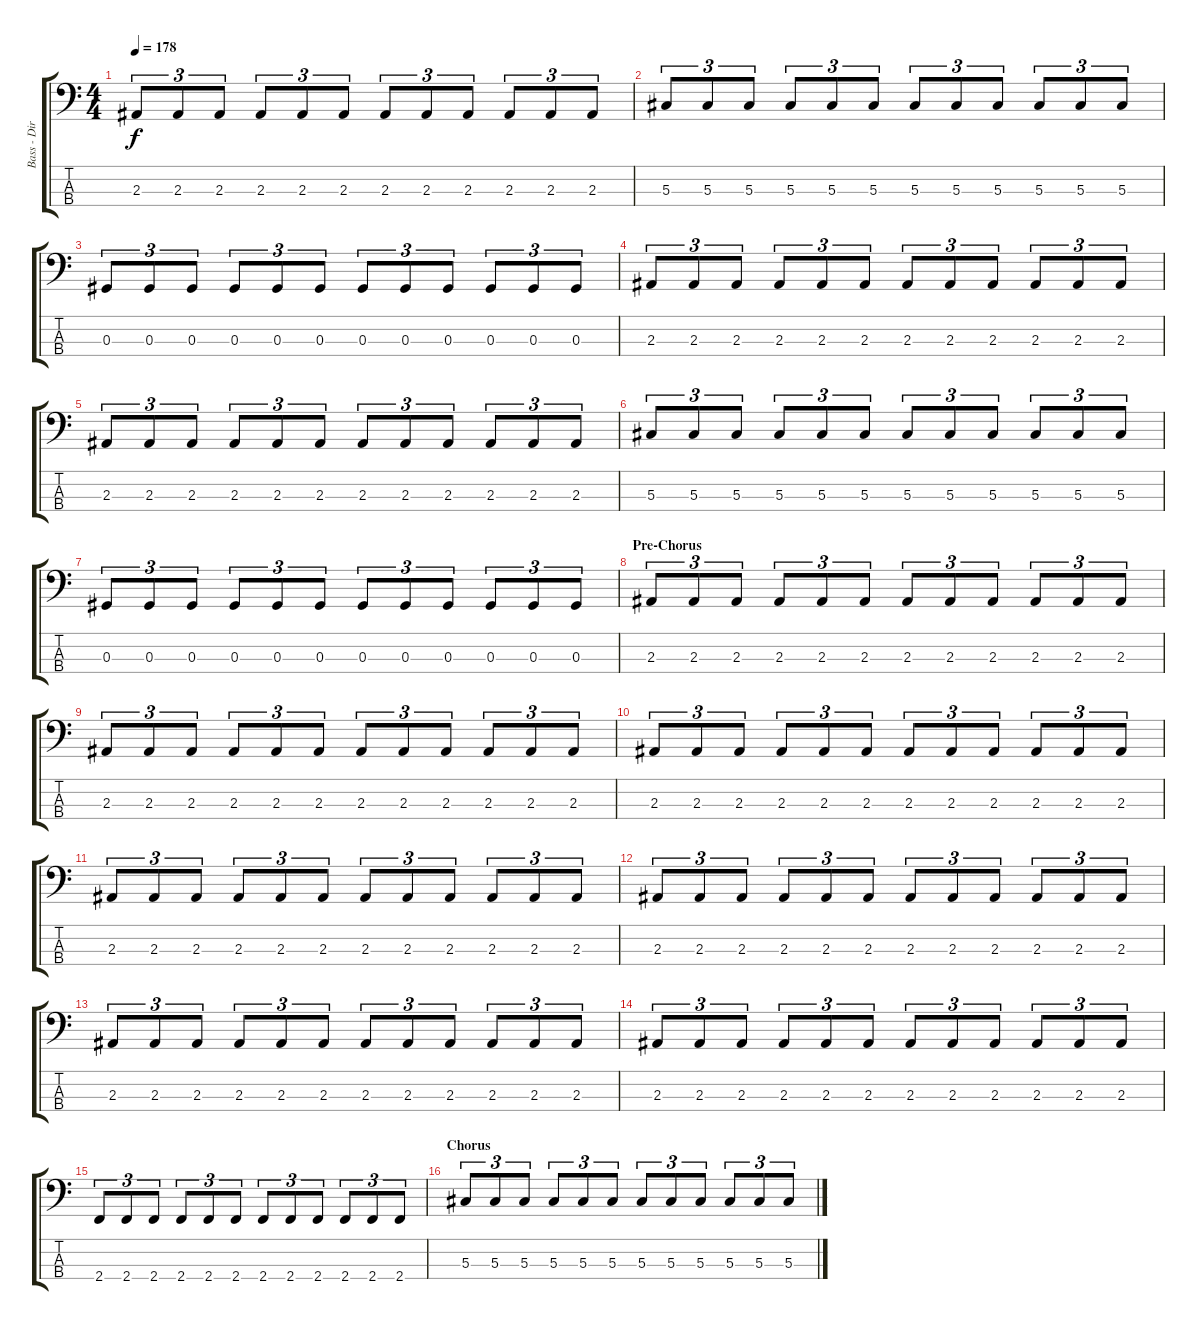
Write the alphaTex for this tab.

\track ("Bass - Dirk Schlächter" "Bass - Dir") {instrument electricbassfinger}
\staff {score tabs}
\tuning (Gb2 Db2 Ab1 Eb1) {hide}
\ts (4 4)
\tempo 178
\clef f4
\ks c
2.3.8{tu (3 2) dy f} 2.3.8{tu (3 2)} 2.3.8{tu (3 2)} 2.3.8{tu (3 2)} 2.3.8{tu (3 2)} 2.3.8{tu (3 2)} 2.3.8{tu (3 2)} 2.3.8{tu (3 2)} 2.3.8{tu (3 2)} 2.3.8{tu (3 2)} 2.3.8{tu (3 2)} 2.3.8{tu (3 2)} |
5.3.8{tu (3 2)} 5.3.8{tu (3 2)} 5.3.8{tu (3 2)} 5.3.8{tu (3 2)} 5.3.8{tu (3 2)} 5.3.8{tu (3 2)} 5.3.8{tu (3 2)} 5.3.8{tu (3 2)} 5.3.8{tu (3 2)} 5.3.8{tu (3 2)} 5.3.8{tu (3 2)} 5.3.8{tu (3 2)} |
0.3.8{tu (3 2)} 0.3.8{tu (3 2)} 0.3.8{tu (3 2)} 0.3.8{tu (3 2)} 0.3.8{tu (3 2)} 0.3.8{tu (3 2)} 0.3.8{tu (3 2)} 0.3.8{tu (3 2)} 0.3.8{tu (3 2)} 0.3.8{tu (3 2)} 0.3.8{tu (3 2)} 0.3.8{tu (3 2)} |
2.3.8{tu (3 2)} 2.3.8{tu (3 2)} 2.3.8{tu (3 2)} 2.3.8{tu (3 2)} 2.3.8{tu (3 2)} 2.3.8{tu (3 2)} 2.3.8{tu (3 2)} 2.3.8{tu (3 2)} 2.3.8{tu (3 2)} 2.3.8{tu (3 2)} 2.3.8{tu (3 2)} 2.3.8{tu (3 2)} |
2.3.8{tu (3 2)} 2.3.8{tu (3 2)} 2.3.8{tu (3 2)} 2.3.8{tu (3 2)} 2.3.8{tu (3 2)} 2.3.8{tu (3 2)} 2.3.8{tu (3 2)} 2.3.8{tu (3 2)} 2.3.8{tu (3 2)} 2.3.8{tu (3 2)} 2.3.8{tu (3 2)} 2.3.8{tu (3 2)} |
5.3.8{tu (3 2)} 5.3.8{tu (3 2)} 5.3.8{tu (3 2)} 5.3.8{tu (3 2)} 5.3.8{tu (3 2)} 5.3.8{tu (3 2)} 5.3.8{tu (3 2)} 5.3.8{tu (3 2)} 5.3.8{tu (3 2)} 5.3.8{tu (3 2)} 5.3.8{tu (3 2)} 5.3.8{tu (3 2)} |
0.3.8{tu (3 2)} 0.3.8{tu (3 2)} 0.3.8{tu (3 2)} 0.3.8{tu (3 2)} 0.3.8{tu (3 2)} 0.3.8{tu (3 2)} 0.3.8{tu (3 2)} 0.3.8{tu (3 2)} 0.3.8{tu (3 2)} 0.3.8{tu (3 2)} 0.3.8{tu (3 2)} 0.3.8{tu (3 2)} |
\section ("" "Pre-Chorus")
2.3.8{tu (3 2)} 2.3.8{tu (3 2)} 2.3.8{tu (3 2)} 2.3.8{tu (3 2)} 2.3.8{tu (3 2)} 2.3.8{tu (3 2)} 2.3.8{tu (3 2)} 2.3.8{tu (3 2)} 2.3.8{tu (3 2)} 2.3.8{tu (3 2)} 2.3.8{tu (3 2)} 2.3.8{tu (3 2)} |
2.3.8{tu (3 2)} 2.3.8{tu (3 2)} 2.3.8{tu (3 2)} 2.3.8{tu (3 2)} 2.3.8{tu (3 2)} 2.3.8{tu (3 2)} 2.3.8{tu (3 2)} 2.3.8{tu (3 2)} 2.3.8{tu (3 2)} 2.3.8{tu (3 2)} 2.3.8{tu (3 2)} 2.3.8{tu (3 2)} |
2.3.8{tu (3 2)} 2.3.8{tu (3 2)} 2.3.8{tu (3 2)} 2.3.8{tu (3 2)} 2.3.8{tu (3 2)} 2.3.8{tu (3 2)} 2.3.8{tu (3 2)} 2.3.8{tu (3 2)} 2.3.8{tu (3 2)} 2.3.8{tu (3 2)} 2.3.8{tu (3 2)} 2.3.8{tu (3 2)} |
2.3.8{tu (3 2)} 2.3.8{tu (3 2)} 2.3.8{tu (3 2)} 2.3.8{tu (3 2)} 2.3.8{tu (3 2)} 2.3.8{tu (3 2)} 2.3.8{tu (3 2)} 2.3.8{tu (3 2)} 2.3.8{tu (3 2)} 2.3.8{tu (3 2)} 2.3.8{tu (3 2)} 2.3.8{tu (3 2)} |
2.3.8{tu (3 2)} 2.3.8{tu (3 2)} 2.3.8{tu (3 2)} 2.3.8{tu (3 2)} 2.3.8{tu (3 2)} 2.3.8{tu (3 2)} 2.3.8{tu (3 2)} 2.3.8{tu (3 2)} 2.3.8{tu (3 2)} 2.3.8{tu (3 2)} 2.3.8{tu (3 2)} 2.3.8{tu (3 2)} |
2.3.8{tu (3 2)} 2.3.8{tu (3 2)} 2.3.8{tu (3 2)} 2.3.8{tu (3 2)} 2.3.8{tu (3 2)} 2.3.8{tu (3 2)} 2.3.8{tu (3 2)} 2.3.8{tu (3 2)} 2.3.8{tu (3 2)} 2.3.8{tu (3 2)} 2.3.8{tu (3 2)} 2.3.8{tu (3 2)} |
2.3.8{tu (3 2)} 2.3.8{tu (3 2)} 2.3.8{tu (3 2)} 2.3.8{tu (3 2)} 2.3.8{tu (3 2)} 2.3.8{tu (3 2)} 2.3.8{tu (3 2)} 2.3.8{tu (3 2)} 2.3.8{tu (3 2)} 2.3.8{tu (3 2)} 2.3.8{tu (3 2)} 2.3.8{tu (3 2)} |
2.4.8{tu (3 2)} 2.4.8{tu (3 2)} 2.4.8{tu (3 2)} 2.4.8{tu (3 2)} 2.4.8{tu (3 2)} 2.4.8{tu (3 2)} 2.4.8{tu (3 2)} 2.4.8{tu (3 2)} 2.4.8{tu (3 2)} 2.4.8{tu (3 2)} 2.4.8{tu (3 2)} 2.4.8{tu (3 2)} |
\section ("" "Chorus")
5.3.8{tu (3 2)} 5.3.8{tu (3 2)} 5.3.8{tu (3 2)} 5.3.8{tu (3 2)} 5.3.8{tu (3 2)} 5.3.8{tu (3 2)} 5.3.8{tu (3 2)} 5.3.8{tu (3 2)} 5.3.8{tu (3 2)} 5.3.8{tu (3 2)} 5.3.8{tu (3 2)} 5.3.8{tu (3 2)}
